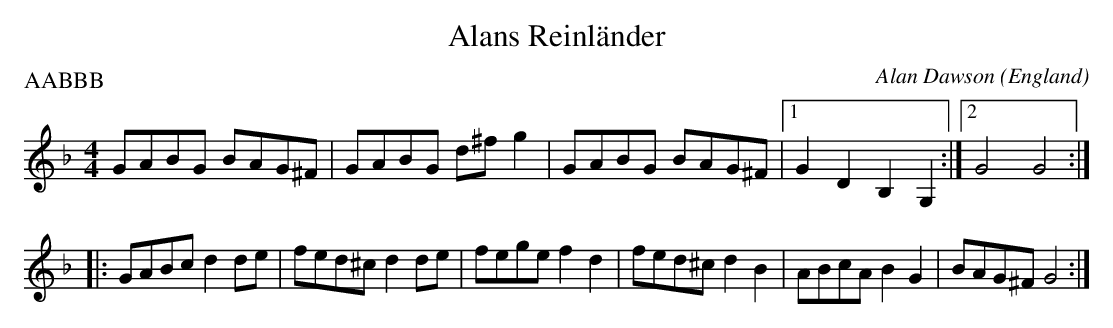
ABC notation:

X:1
T:Alans Reinländer
C:Alan Dawson
M:4/4
O:England
P:AABBB
K:G dorian
GABG BAG^F | GABG d^fg2 | \
GABG BAG^F |1 G2D2B,2G,2 :|2G4G4 :|
|:GABc d2de | fed^c d2de | \
fege f2d2 | fed^c d2B2 | \
ABcA B2G2 | \
BAG^F G4 :|
